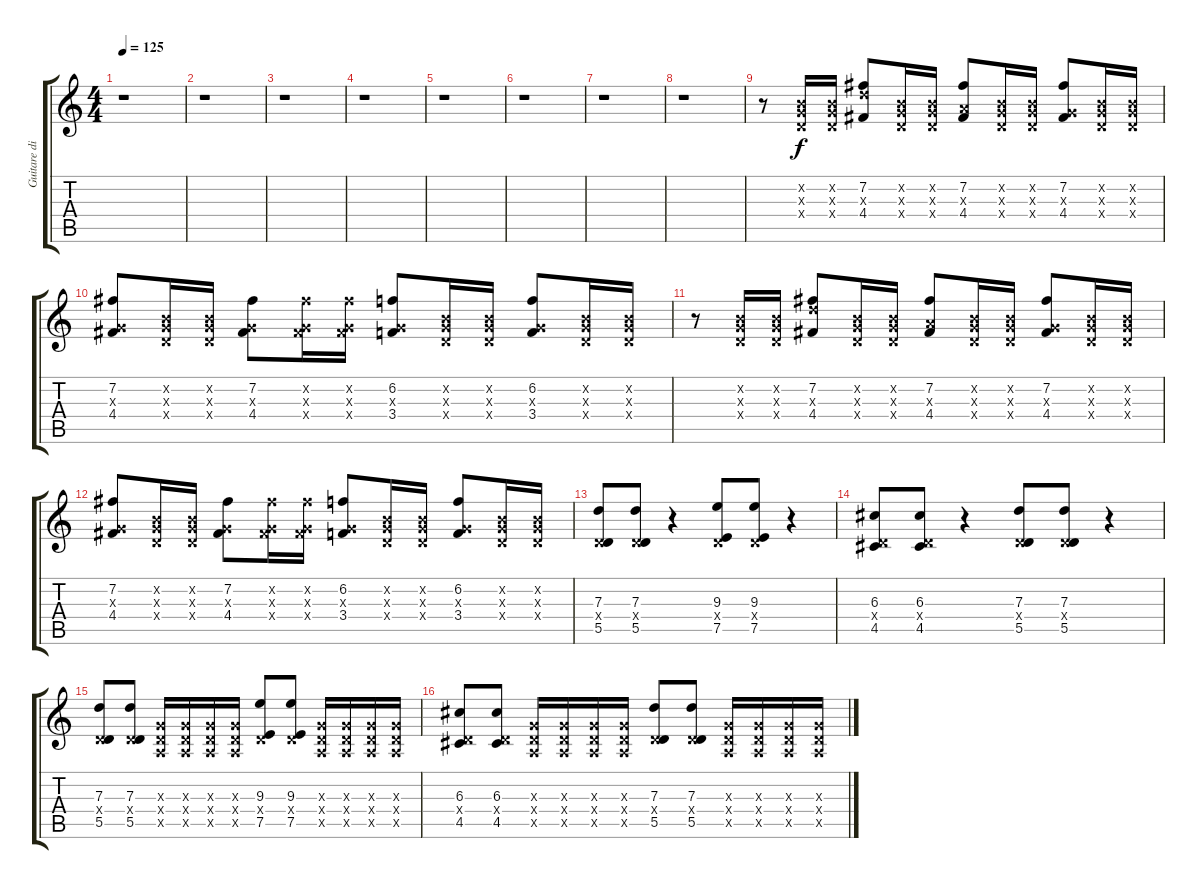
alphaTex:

\track ("Guitare disto 2" "Guitare di") {instrument overdrivenguitar}
\staff {score tabs}
\tuning (E4 B3 G3 D3 A2 E2) {hide}
\ts (4 4)
\tempo 125
\clef g2
\ks c
r.1{dy f} |
r.1 |
r.1 |
r.1 |
r.1 |
r.1 |
r.1 |
r.1 |
r.8 (0.2{x} 0.3{x} 0.4{x}).16 (0.2{x} 0.3{x} 0.4{x}).16 (7.2 7.3{x} 4.4).8 (0.2{x} 0.3{x} 0.4{x}).16 (0.2{x} 0.3{x} 0.4{x}).16 (7.2 2.3{x} 4.4).8 (0.2{x} 0.3{x} 0.4{x}).16 (0.2{x} 0.3{x} 0.4{x}).16 (7.2 0.3{x} 4.4).8 (0.2{x} 0.3{x} 0.4{x}).16 (0.2{x} 0.3{x} 0.4{x}).16 |
(7.2 0.3{x} 4.4).8 (0.2{x} 0.3{x} 0.4{x}).16 (0.2{x} 0.3{x} 0.4{x}).16 (7.2 0.3{x} 4.4).8 (7.2{x} 0.3{x} 4.4{x}).16 (7.2{x} 0.3{x} 4.4{x}).16 (6.2 0.3{x} 3.4).8 (0.2{x} 0.3{x} 0.4{x}).16 (0.2{x} 0.3{x} 0.4{x}).16 (6.2 0.3{x} 3.4).8 (0.2{x} 0.3{x} 0.4{x}).16 (0.2{x} 0.3{x} 0.4{x}).16 |
r.8 (0.2{x} 0.3{x} 0.4{x}).16 (0.2{x} 0.3{x} 0.4{x}).16 (7.2 7.3{x} 4.4).8 (0.2{x} 0.3{x} 0.4{x}).16 (0.2{x} 0.3{x} 0.4{x}).16 (7.2 2.3{x} 4.4).8 (0.2{x} 0.3{x} 0.4{x}).16 (0.2{x} 0.3{x} 0.4{x}).16 (7.2 0.3{x} 4.4).8 (0.2{x} 0.3{x} 0.4{x}).16 (0.2{x} 0.3{x} 0.4{x}).16 |
(7.2 0.3{x} 4.4).8 (0.2{x} 0.3{x} 0.4{x}).16 (0.2{x} 0.3{x} 0.4{x}).16 (7.2 0.3{x} 4.4).8 (7.2{x} 0.3{x} 4.4{x}).16 (7.2{x} 0.3{x} 4.4{x}).16 (6.2 0.3{x} 3.4).8 (0.2{x} 0.3{x} 0.4{x}).16 (0.2{x} 0.3{x} 0.4{x}).16 (6.2 0.3{x} 3.4).8 (0.2{x} 0.3{x} 0.4{x}).16 (0.2{x} 0.3{x} 0.4{x}).16 |
(7.3 0.4{x} 5.5).8 (7.3 0.4{x} 5.5).8 r.4 (9.3 0.4{x} 7.5).8 (9.3 0.4{x} 7.5).8 r.4 |
(6.3 0.4{x} 4.5).8 (6.3 0.4{x} 4.5).8 r.4 (7.3 0.4{x} 5.5).8 (7.3 0.4{x} 5.5).8 r.4 |
(7.3 0.4{x} 5.5).8 (7.3 0.4{x} 5.5).8 (0.3{x} 0.4{x} 0.5{x}).16 (0.3{x} 0.4{x} 0.5{x}).16 (0.3{x} 0.4{x} 0.5{x}).16 (0.3{x} 0.4{x} 0.5{x}).16 (9.3 0.4{x} 7.5).8 (9.3 0.4{x} 7.5).8 (0.3{x} 0.4{x} 0.5{x}).16 (0.3{x} 0.4{x} 0.5{x}).16 (0.3{x} 0.4{x} 0.5{x}).16 (0.3{x} 0.4{x} 0.5{x}).16 |
(6.3 0.4{x} 4.5).8 (6.3 0.4{x} 4.5).8 (0.3{x} 0.4{x} 0.5{x}).16 (0.3{x} 0.4{x} 0.5{x}).16 (0.3{x} 0.4{x} 0.5{x}).16 (0.3{x} 0.4{x} 0.5{x}).16 (7.3 0.4{x} 5.5).8 (7.3 0.4{x} 5.5).8 (0.3{x} 0.4{x} 0.5{x}).16 (0.3{x} 0.4{x} 0.5{x}).16 (0.3{x} 0.4{x} 0.5{x}).16 (0.3{x} 0.4{x} 0.5{x}).16
